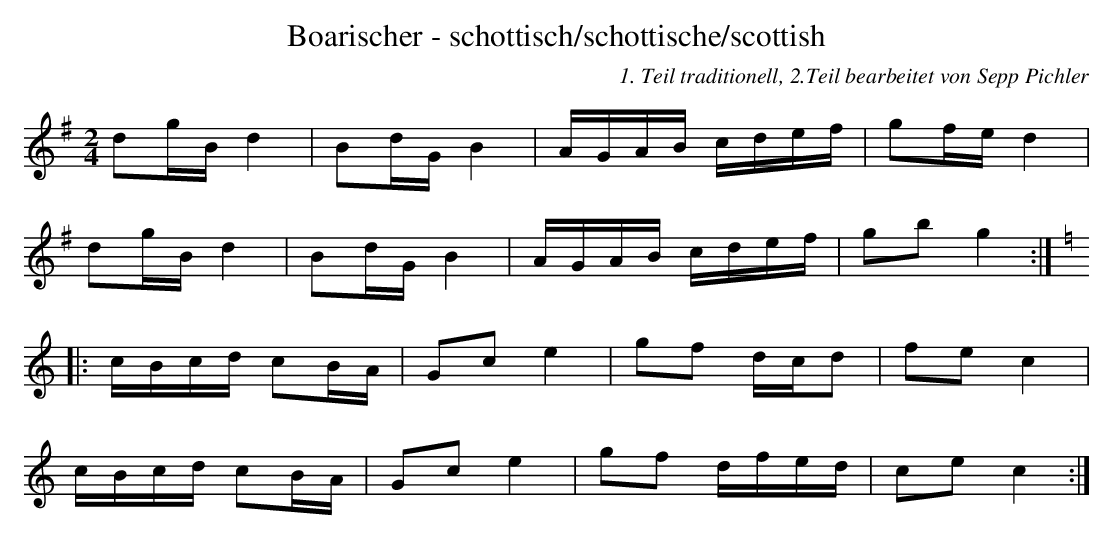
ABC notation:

X:1
T:Boarischer - schottisch/schottische/scottish
C:1. Teil traditionell, 2.Teil bearbeitet von Sepp Pichler
M:2/4
L:1/16
K:G
d2gBd4|B2dGB4|AGAB cdef|g2fed4|
d2gBd4|B2dGB4|AGAB cdef|g2b2g4:|
K:C
|:cBcd c2BA|G2c2e4|g2f2 dcd2|f2e2c4|
cBcd c2BA|G2c2e4|g2f2 dfed|c2e2c4:|
